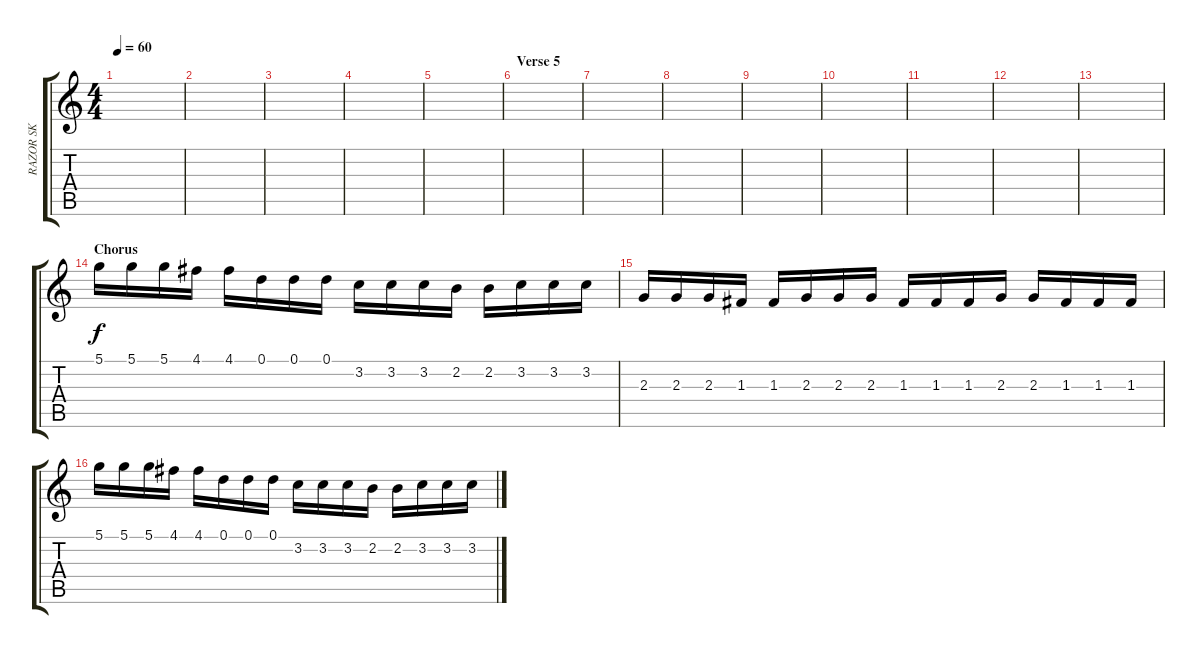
\track ("RAZOR SK" "RAZOR SK") {instrument distortionguitar}
\staff {score tabs}
\tuning (D4 A3 F3 C3 G2 C2) {hide}
\ts (4 4)
\tempo 60
\clef g2
\ks c
|
|
|
|
|
\section ("" "Verse 5")
|
|
|
|
|
|
|
|
\section ("" "Chorus ")
5.1.16{volume 15} 5.1.16 5.1.16 4.1.16 4.1.16 0.1.16 0.1.16 0.1.16 3.2.16 3.2.16 3.2.16 2.2.16 2.2.16 3.2.16 3.2.16 3.2.16 |
2.3.16 2.3.16 2.3.16 1.3.16 1.3.16 2.3.16 2.3.16 2.3.16 1.3.16 1.3.16 1.3.16 2.3.16 2.3.16 1.3.16 1.3.16 1.3.16 |
5.1.16 5.1.16 5.1.16 4.1.16 4.1.16 0.1.16 0.1.16 0.1.16 3.2.16 3.2.16 3.2.16 2.2.16 2.2.16 3.2.16 3.2.16 3.2.16
